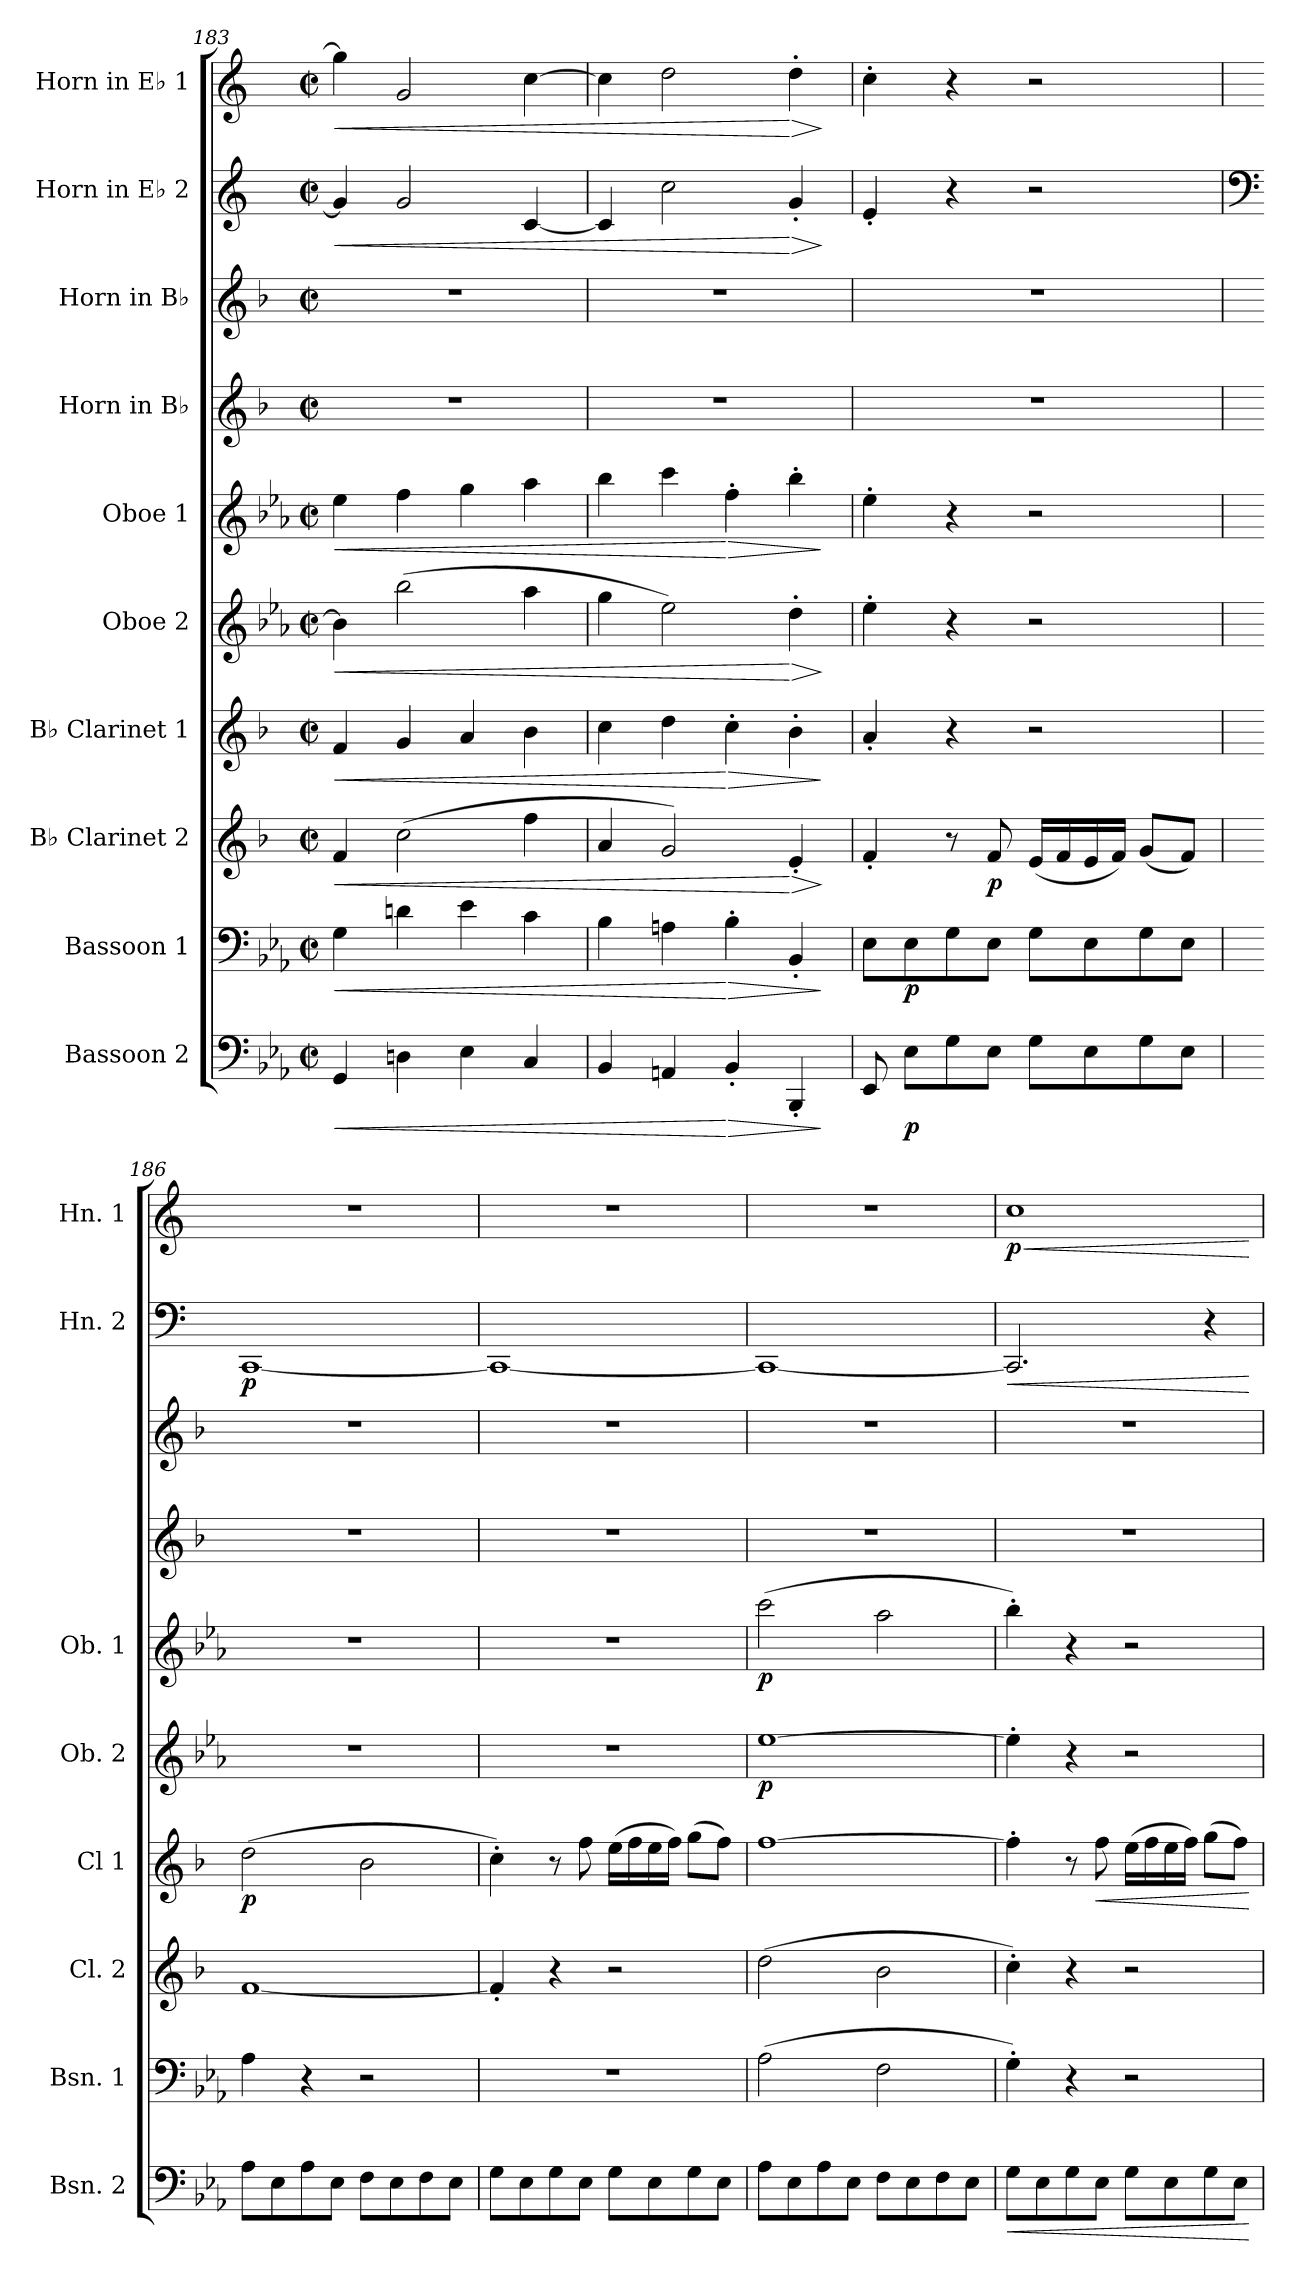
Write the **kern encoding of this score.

**kern	**dynam	**kern	**dynam	**kern	**dynam	**kern	**dynam	**kern	**dynam	**kern	**dynam	**kern	**kern	**kern	**dynam	**kern	**dynam
*part10	*part10	*part9	*part9	*part8	*part8	*part7	*part7	*part6	*part6	*part5	*part5	*part4	*part3	*part2	*part2	*part1	*part1
*staff10	*staff10	*staff9	*staff9	*staff8	*staff8	*staff7	*staff7	*staff6	*staff6	*staff5	*staff5	*staff4	*staff3	*staff2	*staff2	*staff1	*staff1
*I"Bassoon 2	*	*I"Bassoon 1	*	*I"B♭ Clarinet 2	*	*I"B♭ Clarinet 1	*	*I"Oboe 2	*	*I"Oboe 1	*	*I"Horn in B♭	*I"Horn in B♭	*I"Horn in E♭ 2	*	*I"Horn in E♭ 1	*
*I'Bsn. 2	*	*I'Bsn. 1	*	*I'Cl. 2	*	*I'Cl 1	*	*I'Ob. 2	*	*I'Ob. 1	*	*	*	*I'Hn. 2	*	*I'Hn. 1	*
*clefF4	*	*clefF4	*	*clefG2	*	*clefG2	*	*clefG2	*	*clefG2	*	*clefG2	*clefG2	*clefG2	*	*clefG2	*
*	*	*	*	*ITrd1c2	*	*ITrd1c2	*	*	*	*	*	*ITrd1c2	*ITrd1c2	*ITrd5c9	*	*ITrd5c9	*
*k[b-e-a-]	*	*k[b-e-a-]	*	*k[b-e-a-]	*	*k[b-e-a-]	*	*k[b-e-a-]	*	*k[b-e-a-]	*	*k[b-e-a-]	*k[b-e-a-]	*k[b-e-a-]	*	*k[b-e-a-]	*
*M2/2	*	*M2/2	*	*M2/2	*	*M2/2	*	*M2/2	*	*M2/2	*	*M2/2	*M2/2	*M2/2	*	*M2/2	*
*met(c|)	*	*met(c|)	*	*met(c|)	*	*met(c|)	*	*met(c|)	*	*met(c|)	*	*met(c|)	*met(c|)	*met(c|)	*	*met(c|)	*
=183	=183	=183	=183	=183	=183	=183	=183	=183	=183	=183	=183	=183	=183	=183	=183	=183	=183
!	!LO:HP:b	!	!LO:HP:b	!	!LO:HP:b	!	!LO:HP:b	!	!LO:HP:b	!	!LO:HP:b	!	!	!	!LO:HP:b	!	!LO:HP:b
4GG/	<	4G\	<	4e-/	<	4e-/	<	4b-\]	<	4ee-\	<	1r	1r	4B-/]	<	4b-\]	<
4Dn\	.	4dn\	.	(>2b-\	.	4f/	.	(>2bb-\	.	4ff\	.	.	.	2B-/	.	2B-/	.
4E-\	.	4e-\	.	.	.	4g/	.	.	.	4gg\	.	.	.	.	.	.	.
4C/	.	4c\	.	4ee-\	.	4a-\	.	4aa-\	.	4aa-\	.	.	.	[4E-/	.	[4e-\	.
=184	=184	=184	=184	=184	=184	=184	=184	=184	=184	=184	=184	=184	=184	=184	=184	=184	=184
4BB-/	.	4B-\	.	4g/	.	4b-\	.	4gg\	.	4bb-\	.	1r	1r	4E-/]	.	4e-\]	.
4AAn/	.	4An\	.	2f/)	.	4cc\	.	2ee-\)	.	4ccc\	.	.	.	2e-\	.	2f\	.
!	!LO:HP:n=1:b	!	!LO:HP:n=1:b	!	!	!	!LO:HP:n=1:b	!	!	!	!LO:HP:n=1:b	!	!	!	!	!	!
4BB-'/	[ >	4B-'\	[ >	.	.	4b-'\	[ >	.	.	4ff'\	[ >	.	.	.	.	.	.
!	!	!	!	!	!LO:HP:n=1:b	!	!	!	!LO:HP:n=1:b	!	!	!	!	!	!LO:HP:n=1:b	!	!LO:HP:n=1:b
4BBB-'/	.	4BB-'/	.	4d'/	[ >	4a-'\	.	4dd'\	[ >	4bb-'\	.	.	.	4B-'/	[ >	4f'\	[ >
.	]	.	]	.	]	.	]	.	]	.	]	.	.	.	]	.	]
=185	=185	=185	=185	=185	=185	=185	=185	=185	=185	=185	=185	=185	=185	=185	=185	=185	=185
8EE-/	.	8E-\L	.	4e-'/	.	4g'/	.	4ee-'\	.	4ee-'\	.	1r	1r	4G'/	.	4e-'\	.
!	!LO:DY:b	!	!LO:DY:b	!	!	!	!	!	!	!	!	!	!	!	!	!	!
8E-\L	p	8E-\	p	.	.	.	.	.	.	.	.	.	.	.	.	.	.
8G\	.	8G\	.	8r	.	4r	.	4r	.	4r	.	.	.	4r	.	4r	.
!	!	!	!	!	!LO:DY:b	!	!	!	!	!	!	!	!	!	!	!	!
8E-\J	.	8E-\J	.	8e-/	p	.	.	.	.	.	.	.	.	.	.	.	.
8G\L	.	8G\L	.	(<16d/LL	.	2r	.	2r	.	2r	.	.	.	2r	.	2r	.
.	.	.	.	16e-/	.	.	.	.	.	.	.	.	.	.	.	.	.
8E-\	.	8E-\	.	16d/	.	.	.	.	.	.	.	.	.	.	.	.	.
.	.	.	.	16e-/JJ)	.	.	.	.	.	.	.	.	.	.	.	.	.
8G\	.	8G\	.	(<8f/L	.	.	.	.	.	.	.	.	.	.	.	.	.
8E-\J	.	8E-\J	.	8e-/J)	.	.	.	.	.	.	.	.	.	.	.	.	.
=186	=186	=186	=186	=186	=186	=186	=186	=186	=186	=186	=186	=186	=186	=186	=186	=186	=186
*	*	*	*	*	*	*	*	*	*	*	*	*	*	*clefF4	*	*	*
!	!	!	!	!	!	!	!LO:DY:b	!	!	!	!	!	!	!	!LO:DY:b	!	!
8A-\L	.	4A-\	.	[1e-	.	(>2cc\	p	1r	.	1r	.	1r	1r	[1EEE-	p	1r	.
8E-\	.	.	.	.	.	.	.	.	.	.	.	.	.	.	.	.	.
8A-\	.	4r	.	.	.	.	.	.	.	.	.	.	.	.	.	.	.
8E-\J	.	.	.	.	.	.	.	.	.	.	.	.	.	.	.	.	.
8F\L	.	2r	.	.	.	2a-\	.	.	.	.	.	.	.	.	.	.	.
8E-\	.	.	.	.	.	.	.	.	.	.	.	.	.	.	.	.	.
8F\	.	.	.	.	.	.	.	.	.	.	.	.	.	.	.	.	.
8E-\J	.	.	.	.	.	.	.	.	.	.	.	.	.	.	.	.	.
!!LO:PB:g=z
=187	=187	=187	=187	=187	=187	=187	=187	=187	=187	=187	=187	=187	=187	=187	=187	=187	=187
8G\L	.	1r	.	4e-'/]	.	4b-'\)	.	1r	.	1r	.	1r	1r	1EEE-_	.	1r	.
8E-\	.	.	.	.	.	.	.	.	.	.	.	.	.	.	.	.	.
8G\	.	.	.	4r	.	8r	.	.	.	.	.	.	.	.	.	.	.
8E-\J	.	.	.	.	.	8ee-\	.	.	.	.	.	.	.	.	.	.	.
8G\L	.	.	.	2r	.	(>16dd\LL	.	.	.	.	.	.	.	.	.	.	.
.	.	.	.	.	.	16ee-\	.	.	.	.	.	.	.	.	.	.	.
8E-\	.	.	.	.	.	16dd\	.	.	.	.	.	.	.	.	.	.	.
.	.	.	.	.	.	16ee-\JJ)	.	.	.	.	.	.	.	.	.	.	.
8G\	.	.	.	.	.	(>8ff\L	.	.	.	.	.	.	.	.	.	.	.
8E-\J	.	.	.	.	.	8ee-\J)	.	.	.	.	.	.	.	.	.	.	.
=188	=188	=188	=188	=188	=188	=188	=188	=188	=188	=188	=188	=188	=188	=188	=188	=188	=188
!	!	!	!	!	!	!	!	!	!LO:DY:b	!	!LO:DY:b	!	!	!	!	!	!
8A-\L	.	(>2A-\	.	(>2cc\	.	[1ee-	.	[1ee-	p	(>2ccc\	p	1r	1r	1EEE-_	.	1r	.
8E-\	.	.	.	.	.	.	.	.	.	.	.	.	.	.	.	.	.
8A-\	.	.	.	.	.	.	.	.	.	.	.	.	.	.	.	.	.
8E-\J	.	.	.	.	.	.	.	.	.	.	.	.	.	.	.	.	.
8F\L	.	2F\	.	2a-\	.	.	.	.	.	2aa-\	.	.	.	.	.	.	.
8E-\	.	.	.	.	.	.	.	.	.	.	.	.	.	.	.	.	.
8F\	.	.	.	.	.	.	.	.	.	.	.	.	.	.	.	.	.
8E-\J	.	.	.	.	.	.	.	.	.	.	.	.	.	.	.	.	.
=189	=189	=189	=189	=189	=189	=189	=189	=189	=189	=189	=189	=189	=189	=189	=189	=189	=189
!	!LO:HP:b	!	!	!	!	!	!	!	!	!	!	!	!	!	!LO:HP:b	!	!LO:HP:b
!	!	!	!	!	!	!	!	!	!	!	!	!	!	!	!	!	!LO:DY:n=1:b
8G\L	<	4G'\)	.	4b-'\)	.	4ee-'\]	.	4ee-'\]	.	4bb-'\)	.	1r	1r	2.EEE-/]	<	1e-	< p
8E-\	.	.	.	.	.	.	.	.	.	.	.	.	.	.	.	.	.
8G\	.	4r	.	4r	.	8r	.	4r	.	4r	.	.	.	.	.	.	.
!	!	!	!	!	!	!	!LO:HP:b	!	!	!	!	!	!	!	!	!	!
8E-\J	.	.	.	.	.	8ee-\	<	.	.	.	.	.	.	.	.	.	.
8G\L	.	2r	.	2r	.	(>16dd\LL	.	2r	.	2r	.	.	.	.	.	.	.
.	.	.	.	.	.	16ee-\	.	.	.	.	.	.	.	.	.	.	.
8E-\	.	.	.	.	.	16dd\	.	.	.	.	.	.	.	.	.	.	.
.	.	.	.	.	.	16ee-\JJ)	.	.	.	.	.	.	.	.	.	.	.
8G\	.	.	.	.	.	(>8ff\L	.	.	.	.	.	.	.	4r	.	.	.
8E-\J	.	.	.	.	.	8ee-\J)	.	.	.	.	.	.	.	.	.	.	.
.	[	.	.	.	.	.	[	.	.	.	.	.	.	.	[	.	[
=	=	=	=	=	=	=	=	=	=	=	=	=	=	=	=	=	=
*-	*-	*-	*-	*-	*-	*-	*-	*-	*-	*-	*-	*-	*-	*-	*-	*-	*-
